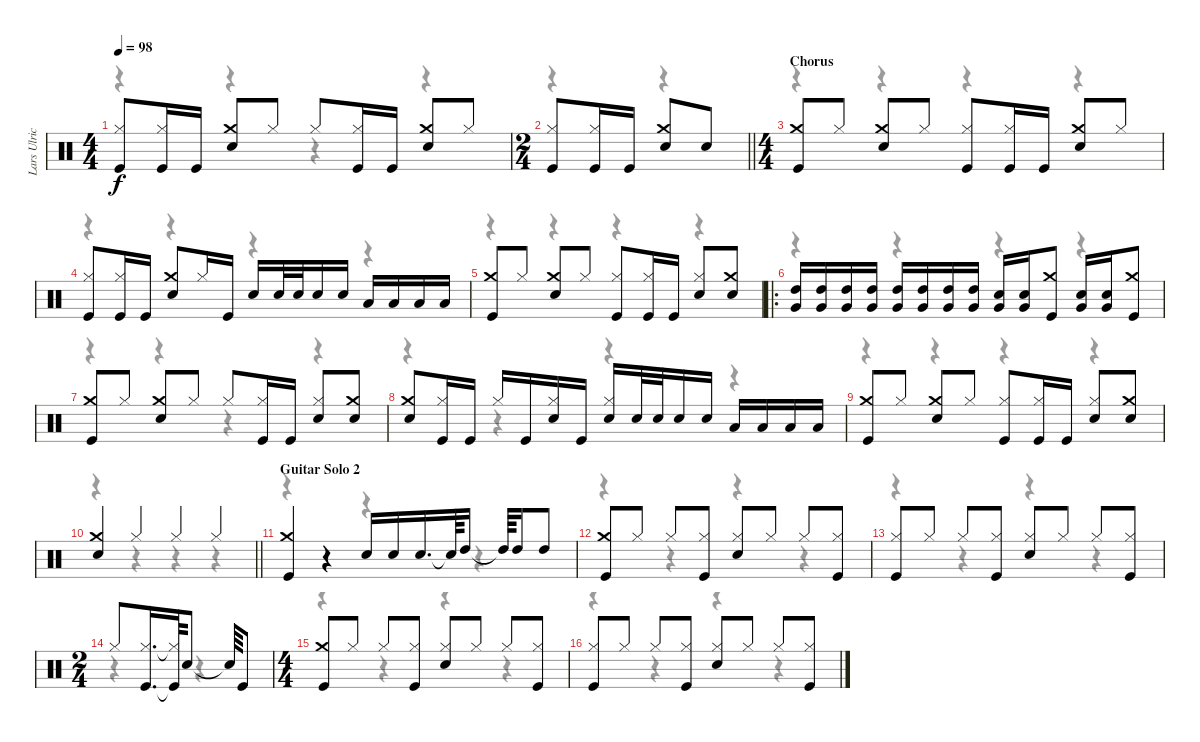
\track ("Lars Ulrich" "Lars Ulric") {instrument percussion}
\staff {score}
\articulation defaults
\voice
\ts (4 4)
\tempo 98
\clef neutral
\ks c
("Hi-Hat (closed)" "Kick (hit)").8{dy f} ("Hi-Hat (closed)" "Kick (hit)").16 "Kick (hit)".16 ("Crash medium (hit)" "Snare (hit) 2").8 "Hi-Hat (closed)".8 "Hi-Hat (closed)".8 ("Hi-Hat (closed)" "Kick (hit)").16 "Kick (hit)".16 ("Crash medium (hit)" "Snare (hit) 2").8 "Hi-Hat (closed)".8 |
\ts (2 4)
\barLineRight lightlight
("Hi-Hat (closed)" "Kick (hit)").8 ("Hi-Hat (closed)" "Kick (hit)").16 "Kick (hit)".16 ("Crash medium (hit)" "Snare (hit) 2").8 "Snare (hit) 2".8 |
\ts (4 4)
\section ("" "Chorus")
("Crash medium (hit)" "Kick (hit)").8 "Hi-Hat (closed)".8 ("Crash medium (hit)" "Snare (hit) 2").8 "Hi-Hat (closed)".8 ("Kick (hit)" "Hi-Hat (closed)").8 ("Kick (hit)" "Hi-Hat (closed)").16 "Kick (hit)".16 ("Crash medium (hit)" "Snare (hit) 2").8 "Hi-Hat (closed)".8 |
("Hi-Hat (closed)" "Kick (hit)").8 ("Hi-Hat (closed)" "Kick (hit)").16 "Kick (hit)".16 ("Crash medium (hit)" "Snare (hit) 2").8 "Hi-Hat (closed)".16 "Kick (hit)".16 "Snare (hit) 2".16 "Snare (hit) 2".32 "Snare (hit) 2".32 "Snare (hit) 2".16 "Snare (hit) 2".16 "Low Tom (hit)".16 "Low Tom (hit)".16 "Low Tom (hit)".16 "Low Tom (hit)".16 |
("Crash medium (hit)" "Kick (hit)").8 "Hi-Hat (closed)".8 ("Crash medium (hit)" "Snare (hit) 2").8 "Hi-Hat (closed)".8 ("Hi-Hat (closed)" "Kick (hit)").8 ("Hi-Hat (closed)" "Kick (hit)").16 "Kick (hit)".16 ("Snare (hit) 2" "Hi-Hat (closed)").8 ("Crash medium (hit)" "Snare (hit) 2").8 |
\ro
("High Tom (hit)" "Very Low Tom (hit)").16 ("High Tom (hit)" "Very Low Tom (hit)").16 ("High Tom (hit)" "Very Low Tom (hit)").16 ("High Tom (hit)" "Very Low Tom (hit)").16 ("High Tom (hit)" "Very Low Tom (hit)").16 ("High Tom (hit)" "Very Low Tom (hit)").16 ("High Tom (hit)" "Very Low Tom (hit)").16 ("High Tom (hit)" "Very Low Tom (hit)").16 ("Snare (hit) 2" "Very Low Tom (hit)").16 ("Snare (hit) 2" "Very Low Tom (hit)").16 ("Kick (hit)" "Crash medium (hit)").8 ("Snare (hit) 2" "Very Low Tom (hit)").16 ("Snare (hit) 2" "Very Low Tom (hit)").16 ("Crash medium (hit)" "Kick (hit)").8 |
("Kick (hit)" "Crash medium (hit)").8 "Hi-Hat (closed)".8 ("Crash medium (hit)" "Snare (hit) 2").8 "Hi-Hat (closed)".8 "Hi-Hat (closed)".8 ("Hi-Hat (closed)" "Kick (hit)").16 "Kick (hit)".16 ("Snare (hit) 2" "Hi-Hat (closed)").8 ("Crash medium (hit)" "Snare (hit) 2").8 |
("Snare (hit) 2" "Crash medium (hit)").8 ("Hi-Hat (closed)" "Kick (hit)").16 "Kick (hit)".16 "Hi-Hat (closed)".16 "Kick (hit)".16 ("Snare (hit) 2" "Hi-Hat (closed)").16 "Kick (hit)".16 ("Snare (hit) 2" "Hi-Hat (closed)").16 "Snare (hit) 2".32 "Snare (hit) 2".32 "Snare (hit) 2".16 "Snare (hit) 2".16 "Low Tom (hit)".16 "Low Tom (hit)".16 "Low Tom (hit)".16 "Low Tom (hit)".16 |
("Crash medium (hit)" "Kick (hit)").8 "Hi-Hat (closed)".8 ("Crash medium (hit)" "Snare (hit) 2").8 "Hi-Hat (closed)".8 ("Kick (hit)" "Hi-Hat (closed)").8 ("Kick (hit)" "Hi-Hat (closed)").16 "Kick (hit)".16 ("Snare (hit) 2" "Hi-Hat (closed)").8 ("Crash medium (hit)" "Snare (hit) 2").8 |
\barLineRight lightlight
("Crash medium (hit)" "Snare (hit) 2").4 "Hi-Hat (closed)".4 "Hi-Hat (closed)".4 "Hi-Hat (closed)".4 |
\section ("" "Guitar Solo 2")
("Kick (hit)" "Crash medium (hit)").4 r.4 "Snare (hit) 2".16 "Snare (hit) 2".16 "Snare (hit) 2".16{d} "Snare (hit) 2"{t}.64 "High Tom (hit)".16 "High Tom (hit)"{t}.64 "High Tom (hit)".16 "High Tom (hit)".8 |
("Crash medium (hit)" "Kick (hit)").8 "Hi-Hat (closed)".8 "Hi-Hat (closed)".8 ("Kick (hit)" "Hi-Hat (closed)").8 ("Hi-Hat (closed)" "Snare (hit) 2").8 "Hi-Hat (closed)".8 "Hi-Hat (closed)".8 ("Kick (hit)" "Hi-Hat (closed)").8 |
("Hi-Hat (closed)" "Kick (hit)").8 "Hi-Hat (closed)".8 "Hi-Hat (closed)".8 ("Hi-Hat (closed)" "Kick (hit)").8 ("Snare (hit) 2" "Hi-Hat (closed)").8 "Hi-Hat (closed)".8 "Hi-Hat (closed)".8 ("Kick (hit)" "Hi-Hat (closed)").8 |
\ts (2 4)
"Hi-Hat (closed)".8 ("Kick (hit)" "Hi-Hat (closed)").16{d} ("Kick (hit)"{t} "Hi-Hat (closed)"{t}).64 "Snare (hit) 2".8 "Snare (hit) 2"{t}.64 "Kick (hit)".8 |
\ts (4 4)
("Crash medium (hit)" "Kick (hit)").8 "Hi-Hat (closed)".8 "Hi-Hat (closed)".8 ("Kick (hit)" "Hi-Hat (closed)").8 ("Hi-Hat (closed)" "Snare (hit) 2").8 "Hi-Hat (closed)".8 "Hi-Hat (closed)".8 ("Kick (hit)" "Hi-Hat (closed)").8 |
("Hi-Hat (closed)" "Kick (hit)").8 "Hi-Hat (closed)".8 "Hi-Hat (closed)".8 ("Hi-Hat (closed)" "Kick (hit)").8 ("Snare (hit) 2" "Hi-Hat (closed)").8 "Hi-Hat (closed)".8 "Hi-Hat (closed)".8 ("Kick (hit)" "Hi-Hat (closed)").8
\voice
\clef neutral
\ottava regular
\simile none
\ks c
r.4{dy f} r.4 r.4 r.4 |
\barLineRight lightlight
r.4 r.4 |
r.4 r.4 r.4 r.4 |
r.4 r.4 r.4 r.4 |
r.4 r.4 r.4 r.4 |
r.4 r.4 r.4 r.4 |
r.4 r.4 r.4 r.4 |
r.4 r.4 r.4 r.4 |
r.4 r.4 r.4 r.4 |
\barLineRight lightlight
r.4 r.4 r.4 r.4 |
r.4 r.4 r.4 r.4 |
r.4 r.4 r.4 r.4 |
r.4 r.4 r.4 r.4 |
r.4 r.4 |
r.4 r.4 r.4 r.4 |
r.4 r.4 r.4 r.4
